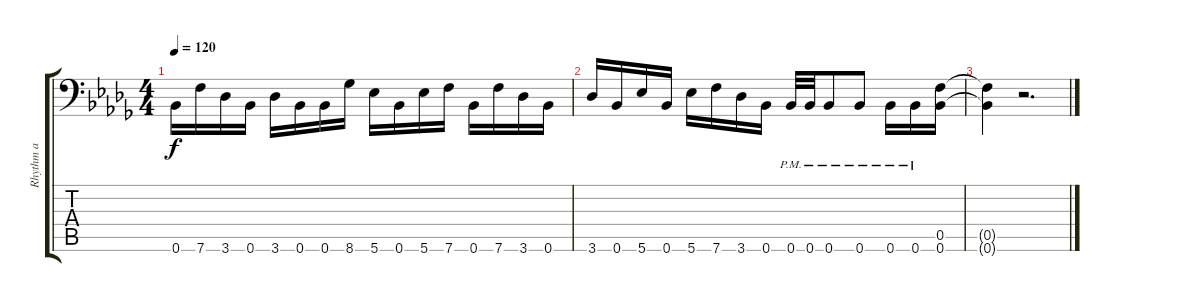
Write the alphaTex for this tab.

\track ("Rhythm a" "Rhythm a") {instrument distortionguitar}
\staff {score tabs}
\tuning (C4 G3 Eb3 Bb2 F2 Bb1) {hide}
\ts (4 4)
\tempo 120
\clef f4
\ks bbminor
0.6.16{dy f} 7.6.16 3.6.16 0.6.16 3.6.16 0.6.16 0.6.16 8.6.16 5.6.16 0.6.16 5.6.16 7.6.16 0.6.16 7.6.16 3.6.16 0.6.16 |
3.6.16 0.6.16 5.6.16 0.6.16 5.6.16 7.6.16 3.6.16 0.6.16 0.6{pm}.32 0.6{pm}.32 0.6{pm}.8 0.6{pm}.8 0.6{pm}.16 0.6{pm}.16 (0.5 0.6).16 |
(0.5{t} 0.6{t}).4 r.2{d}
